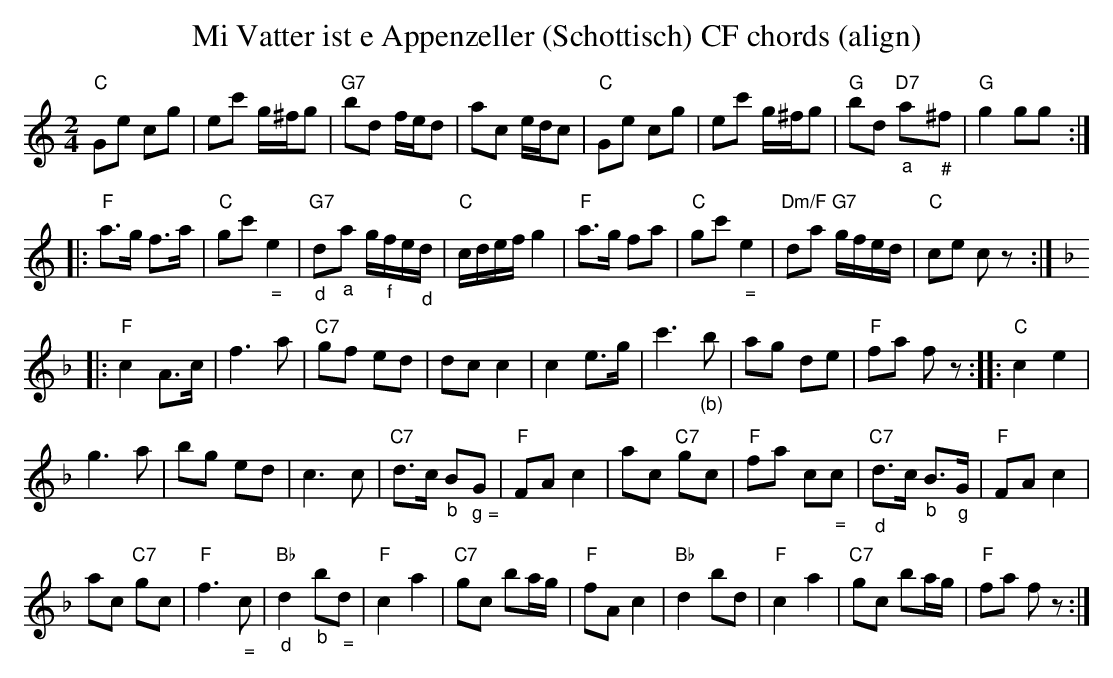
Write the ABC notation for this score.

X:1
T:Mi Vatter ist e Appenzeller (Schottisch) CF chords (align)
M:2/4
L:1/16
K:C %%MIDI gchordon
"C"G2e2 c2g2 | e2c'2 g^fg2 | "G7"b2d2 fed2 | a2c2 edc2 | "C"G2e2 c2g2 | e2c'2 g^fg2 | \
"G"b2d2 "D7""_a"a2"_#"^f2 | "G"g4g2g2 ::
 "F"a3g f3a | "C"g2c'2"_ ="e4 | "G7""_d"d2"_a"a2 g"_f"fe"_d"d | "C"cdefg4 | \
"F"a3g f2a2 | "C"g2c'2"_ ="e4 | "Dm/F"d2a2 "G7"gfed | "C"c2e2 c2z2 :: [K:F]
 "F"c4A3c | f6a2 | \
"C7"g2f2 e2d2 | d2c2c4 | c4e3g | c'6"_(b)"b2 | a2g2 d2e2 | "F"f2a2 f2z2 :: \
[L:1/8] "C"c2e2 |
 g3a | bg ed | c3c | "C7"d>c "_b"B"_ g ="G | "F"FAc2 | ac "C7"gc | \
"F"fa c"_ ="c | "C7""_d"d>c "_b"B>"_g"G | "F"FAc2 |
 ac "C7"gc | "F"f3"_ ="c | "Bb""_d"d2"_b"b"_ ="d | \
"F"c2a2 | "C7"gc ba/g/ | "F"fAc2 | "Bb"d2bd | "F"c2a2 | "C7"gc ba/g/ | "F"fa fz :|
